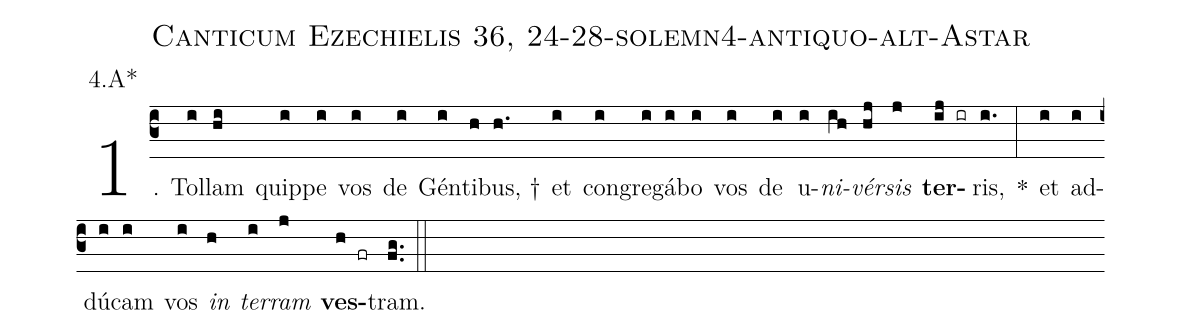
name: Canticum Ezechielis 36, 24-28-solemn4-antiquo-alt-Astar;
annotation: 4.A*;
%%
(c3)1. Tol(i)lam(hi) quip(i)pe(i) vos(i) de(i) Gén(i)ti(h)bus, †(h.) et(i) con(i)gre(i)gá(i)bo(i) vos(i) de(i) u(i)<i>ni</i>(ih)<i>vér</i>(hj)<i>sis</i>(j) <b>ter</b>(ij ir)ris,(i.) *(:) et(i) ad(i)dú(i)cam(i) vos(i) <i>in</i>(h) <i>ter</i>(i)<i>ram</i>(j) <b>ves</b>(h fr)tram.(fg..) (::)
